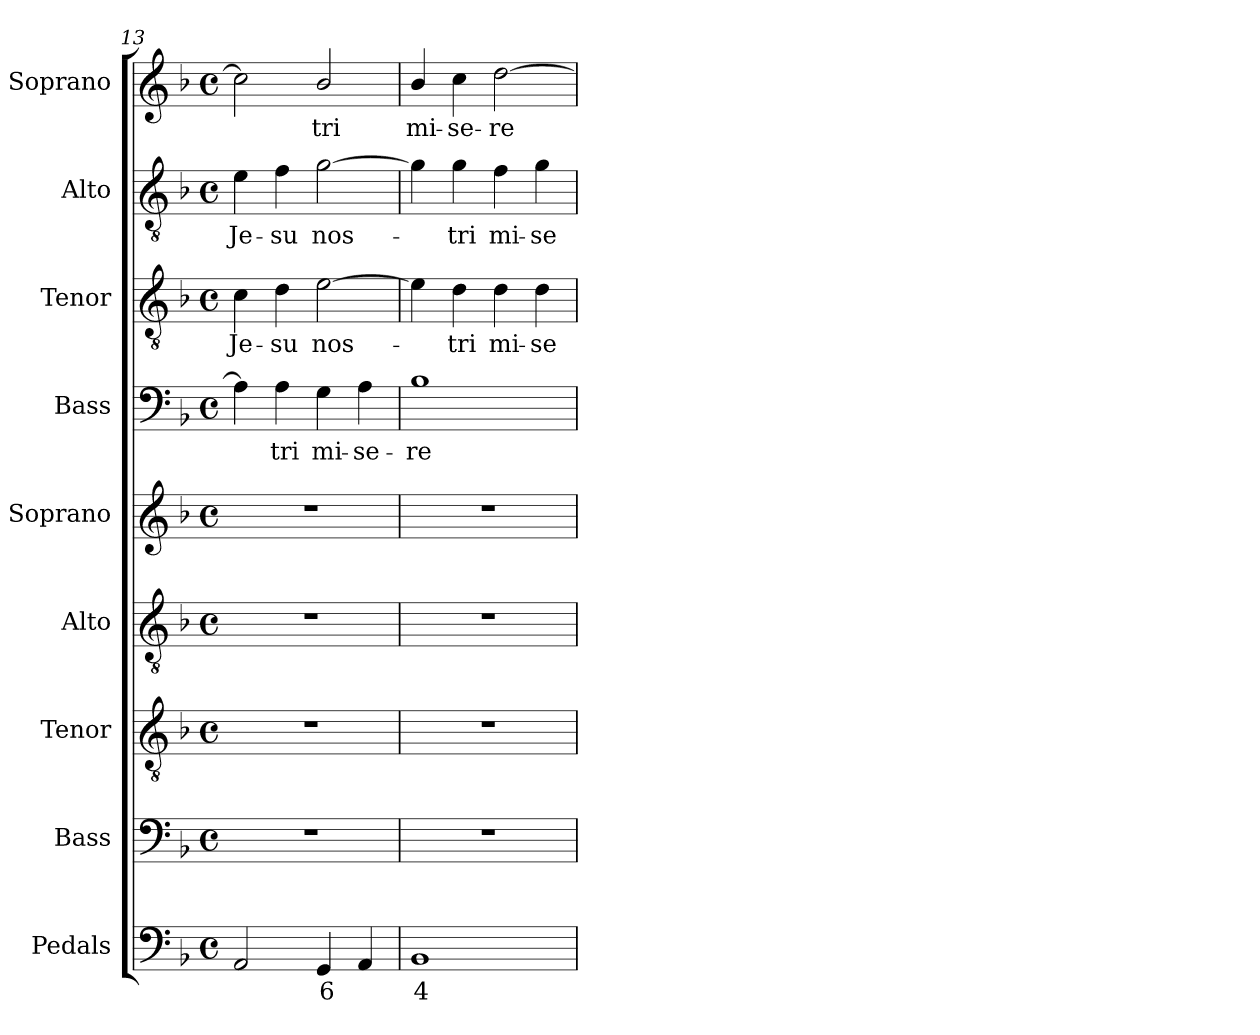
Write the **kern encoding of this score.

**kern	**text	**kern	**kern	**kern	**kern	**kern	**text	**kern	**text	**kern	**text	**kern	**text
*part9	*part9	*part8	*part7	*part6	*part5	*part4	*part4	*part3	*part3	*part2	*part2	*part1	*part1
*staff9	*staff9	*staff8	*staff7	*staff6	*staff5	*staff4	*staff4	*staff3	*staff3	*staff2	*staff2	*staff1	*staff1
*I"Pedals	*	*I"Bass	*I"Tenor	*I"Alto	*I"Soprano	*I"Bass	*	*I"Tenor	*	*I"Alto	*	*I"Soprano	*
*I'Ped.	*	*I'B.	*I'T.	*I'A.	*I'S.	*I'B.	*	*I'T.	*	*I'A.	*	*I'S.	*
*clefF4	*	*clefF4	*clefGv2	*clefGv2	*clefG2	*clefF4	*	*clefGv2	*	*clefGv2	*	*clefG2	*
*	*	*	*ITrd7c12	*ITrd7c12	*	*	*	*ITrd7c12	*	*ITrd7c12	*	*	*
*k[b-]	*	*k[b-]	*k[b-]	*k[b-]	*k[b-]	*k[b-]	*	*k[b-]	*	*k[b-]	*	*k[b-]	*
*F:	*	*F:	*F:	*F:	*F:	*F:	*	*F:	*	*F:	*	*F:	*
*M4/4	*	*M4/4	*M4/4	*M4/4	*M4/4	*M4/4	*	*M4/4	*	*M4/4	*	*M4/4	*
*met(c)	*	*met(c)	*met(c)	*met(c)	*met(c)	*met(c)	*	*met(c)	*	*met(c)	*	*met(c)	*
=13	=13	=13	=13	=13	=13	=13	=13	=13	=13	=13	=13	=13	=13
!	!	!	!	!	!	!	!	!	!LO:LY:b:color=#000000	!	!	!	!
!	!	!	!	!	!	!	!	!	!	!	!LO:LY:b:color=#000000	!	!
2AAi/	.	1r	1r	1r	1r	4Ai\]	.	4Ci\	Je-	4Ei\	Je-	2cci\]	.
!	!	!	!	!	!	!	!LO:LY:b:color=#000000	!	!	!	!	!	!
!	!	!	!	!	!	!	!	!	!LO:LY:b:color=#000000	!	!	!	!
!	!	!	!	!	!	!	!	!	!	!	!LO:LY:b:color=#000000	!	!
.	.	.	.	.	.	4Ai\	-tri	4Di\	-su	4Fi\	-su	.	.
!	!LO:LY:b:color=#000000	!	!	!	!	!	!	!	!	!	!	!	!
!	!	!	!	!	!	!	!LO:LY:b:color=#000000	!	!	!	!	!	!
!	!	!	!	!	!	!	!	!	!LO:LY:b:color=#000000	!	!	!	!
!	!	!	!	!	!	!	!	!	!	!	!LO:LY:b:color=#000000	!	!
!	!	!	!	!	!	!	!	!	!	!	!	!	!LO:LY:b:color=#000000
4GGi/	6	.	.	.	.	4Gi\	mi-	[2Ei\	nos-	[2Gi\	nos-	2b-i/	-tri
!	!	!	!	!	!	!	!LO:LY:b:color=#000000	!	!	!	!	!	!
4AAi/	.	.	.	.	.	4Ai\	-se-	.	.	.	.	.	.
=14	=14	=14	=14	=14	=14	=14	=14	=14	=14	=14	=14	=14	=14
!	!LO:LY:b:color=#000000	!	!	!	!	!	!	!	!	!	!	!	!
!	!	!	!	!	!	!	!LO:LY:b:color=#000000	!	!	!	!	!	!
!	!	!	!	!	!	!	!	!	!	!	!	!	!LO:LY:b:color=#000000
1BB-i	4	1r	1r	1r	1r	1B-i	-re-	4Ei\]	.	4Gi\]	.	4b-i/	mi-
!	!	!	!	!	!	!	!	!	!LO:LY:b:color=#000000	!	!	!	!
!	!	!	!	!	!	!	!	!	!	!	!LO:LY:b:color=#000000	!	!
!	!	!	!	!	!	!	!	!	!	!	!	!	!LO:LY:b:color=#000000
.	.	.	.	.	.	.	.	4Di\	-tri	4Gi\	-tri	4cci\	-se-
!	!	!	!	!	!	!	!	!	!LO:LY:b:color=#000000	!	!	!	!
!	!	!	!	!	!	!	!	!	!	!	!LO:LY:b:color=#000000	!	!
!	!	!	!	!	!	!	!	!	!	!	!	!	!LO:LY:b:color=#000000
.	.	.	.	.	.	.	.	4Di\	mi-	4Fi\	mi-	[2ddi\	-re-
!	!	!	!	!	!	!	!	!	!LO:LY:b:color=#000000	!	!	!	!
!	!	!	!	!	!	!	!	!	!	!	!LO:LY:b:color=#000000	!	!
.	.	.	.	.	.	.	.	4Di\	-se-	4Gi\	-se-	.	.
=	=	=	=	=	=	=	=	=	=	=	=	=	=
*-	*-	*-	*-	*-	*-	*-	*-	*-	*-	*-	*-	*-	*-
